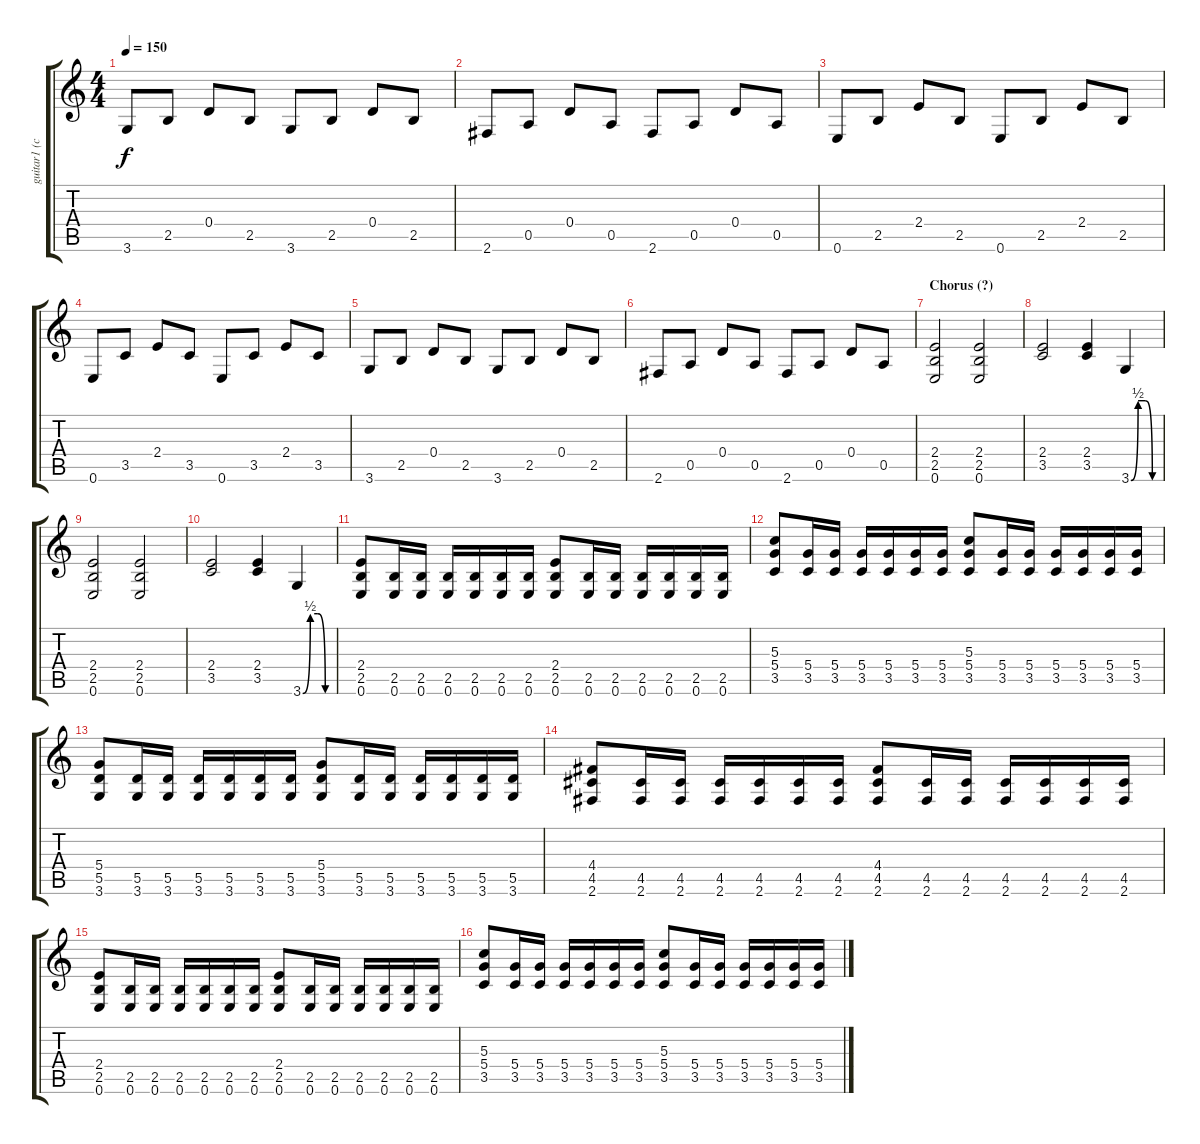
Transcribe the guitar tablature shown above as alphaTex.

\track ("guitar1 (clean)" "guitar1 (c") {instrument electricguitarclean}
\staff {score tabs}
\tuning (E4 B3 G3 D3 A2 E2) {hide}
\ts (4 4)
\tempo 150
\clef g2
\ks c
3.6.8{dy f} 2.5.8 0.4.8 2.5.8 3.6.8 2.5.8 0.4.8 2.5.8 |
2.6.8 0.5.8 0.4.8 0.5.8 2.6.8 0.5.8 0.4.8 0.5.8 |
0.6.8{instrument electricguitarmuted} 2.5.8 2.4.8 2.5.8 0.6.8 2.5.8 2.4.8 2.5.8 |
0.6.8 3.5.8 2.4.8 3.5.8 0.6.8 3.5.8 2.4.8 3.5.8 |
3.6.8 2.5.8 0.4.8 2.5.8 3.6.8 2.5.8 0.4.8 2.5.8 |
2.6.8 0.5.8 0.4.8 0.5.8 2.6.8 0.5.8 0.4.8 0.5.8 |
\section ("" "Chorus (?)")
(2.4 2.5 0.6).2{volume 13 instrument overdrivenguitar} (2.4 2.5 0.6).2 |
(2.4 3.5).2 (2.4 3.5).4 3.6{be (custom 0 0 15 2 30 2 45 0 60 0)}.4 |
(2.4 2.5 0.6).2{volume 13 instrument overdrivenguitar} (2.4 2.5 0.6).2 |
(2.4 3.5).2 (2.4 3.5).4 3.6{be (custom 0 0 15 2 30 2 45 0 60 0)}.4 |
(2.4 2.5 0.6).8 (2.5 0.6).16 (2.5 0.6).16 (2.5 0.6).16 (2.5 0.6).16 (2.5 0.6).16 (2.5 0.6).16 (2.4 2.5 0.6).8 (2.5 0.6).16 (2.5 0.6).16 (2.5 0.6).16 (2.5 0.6).16 (2.5 0.6).16 (2.5 0.6).16 |
(5.3 5.4 3.5).8 (5.4 3.5).16 (5.4 3.5).16 (5.4 3.5).16 (5.4 3.5).16 (5.4 3.5).16 (5.4 3.5).16 (5.3 5.4 3.5).8 (5.4 3.5).16 (5.4 3.5).16 (5.4 3.5).16 (5.4 3.5).16 (5.4 3.5).16 (5.4 3.5).16 |
(5.4 5.5 3.6).8 (5.5 3.6).16 (5.5 3.6).16 (5.5 3.6).16 (5.5 3.6).16 (5.5 3.6).16 (5.5 3.6).16 (5.4 5.5 3.6).8 (5.5 3.6).16 (5.5 3.6).16 (5.5 3.6).16 (5.5 3.6).16 (5.5 3.6).16 (5.5 3.6).16 |
(4.4 4.5 2.6).8 (4.5 2.6).16 (4.5 2.6).16 (4.5 2.6).16 (4.5 2.6).16 (4.5 2.6).16 (4.5 2.6).16 (4.4 4.5 2.6).8 (4.5 2.6).16 (4.5 2.6).16 (4.5 2.6).16 (4.5 2.6).16 (4.5 2.6).16 (4.5 2.6).16 |
(2.4 2.5 0.6).8 (2.5 0.6).16 (2.5 0.6).16 (2.5 0.6).16 (2.5 0.6).16 (2.5 0.6).16 (2.5 0.6).16 (2.4 2.5 0.6).8 (2.5 0.6).16 (2.5 0.6).16 (2.5 0.6).16 (2.5 0.6).16 (2.5 0.6).16 (2.5 0.6).16 |
(5.3 5.4 3.5).8 (5.4 3.5).16 (5.4 3.5).16 (5.4 3.5).16 (5.4 3.5).16 (5.4 3.5).16 (5.4 3.5).16 (5.3 5.4 3.5).8 (5.4 3.5).16 (5.4 3.5).16 (5.4 3.5).16 (5.4 3.5).16 (5.4 3.5).16 (5.4 3.5).16
